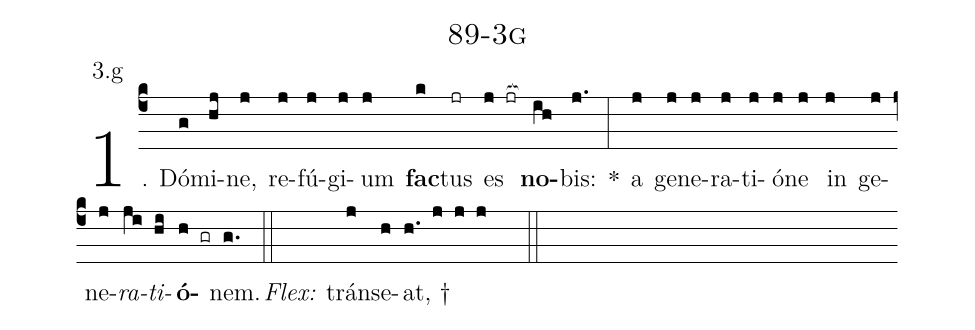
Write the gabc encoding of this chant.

name: 89-3g;
annotation: 3.g;
%%
(c4)1. Dó(g)mi(hj)ne,(j) re(j)fú(j)gi(j)um(j) <b>fac</b>(k)tus(jr) es(j jr[ocb:1{]) <b>no</b>(ih[ocb:0}])bis:(j.) *(:) a(j) ge(j)ne(j)ra(j)ti(j)ó(j)ne(j) in(j) ge(j)ne(j)<i>ra</i>(ji)<i>ti</i>(hi)<b>ó</b>(h gr)nem.(g.) (::)
<i>Flex:</i>()  tráns(j)e(h)at, †(h. j j j  ::)
